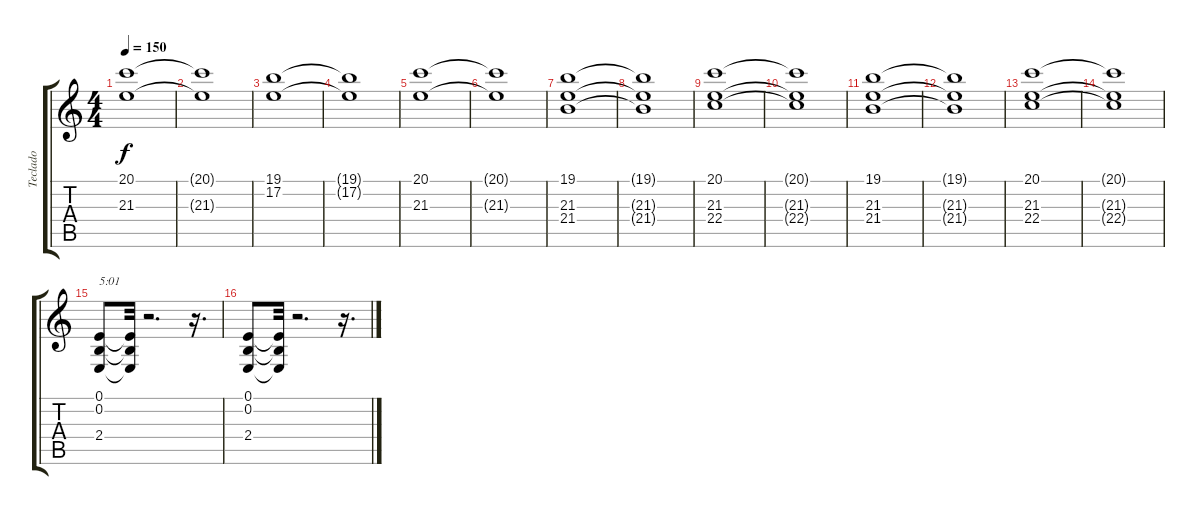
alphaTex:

\track ("Teclado" "Teclado") {instrument stringensemble1}
\staff {score tabs}
\tuning (E4 B3 G3 D3 A2 E2) {hide}
\ts (4 4)
\tempo 150
\clef g2
\ks c
(20.1 21.3).1{dy f} |
(20.1{t} 21.3{t}).1 |
(19.1 17.2).1 |
(19.1{t} 17.2{t}).1 |
(20.1 21.3).1 |
(20.1{t} 21.3{t}).1 |
(19.1 21.3 21.4).1 |
(19.1{t} 21.3{t} 21.4{t}).1 |
(20.1 21.3 22.4).1 |
(20.1{t} 21.3{t} 22.4{t}).1 |
(19.1 21.3 21.4).1 |
(19.1{t} 21.3{t} 21.4{t}).1 |
(20.1 21.3 22.4).1 |
(20.1{t} 21.3{t} 22.4{t}).1 |
(0.1 0.2 2.4).8{txt "5:01"} (0.1{t} 0.2{t} 2.4{t}).32 r.2{d} r.16{d} |
(0.1 0.2 2.4).8 (0.1{t} 0.2{t} 2.4{t}).32 r.2{d} r.16{d}
